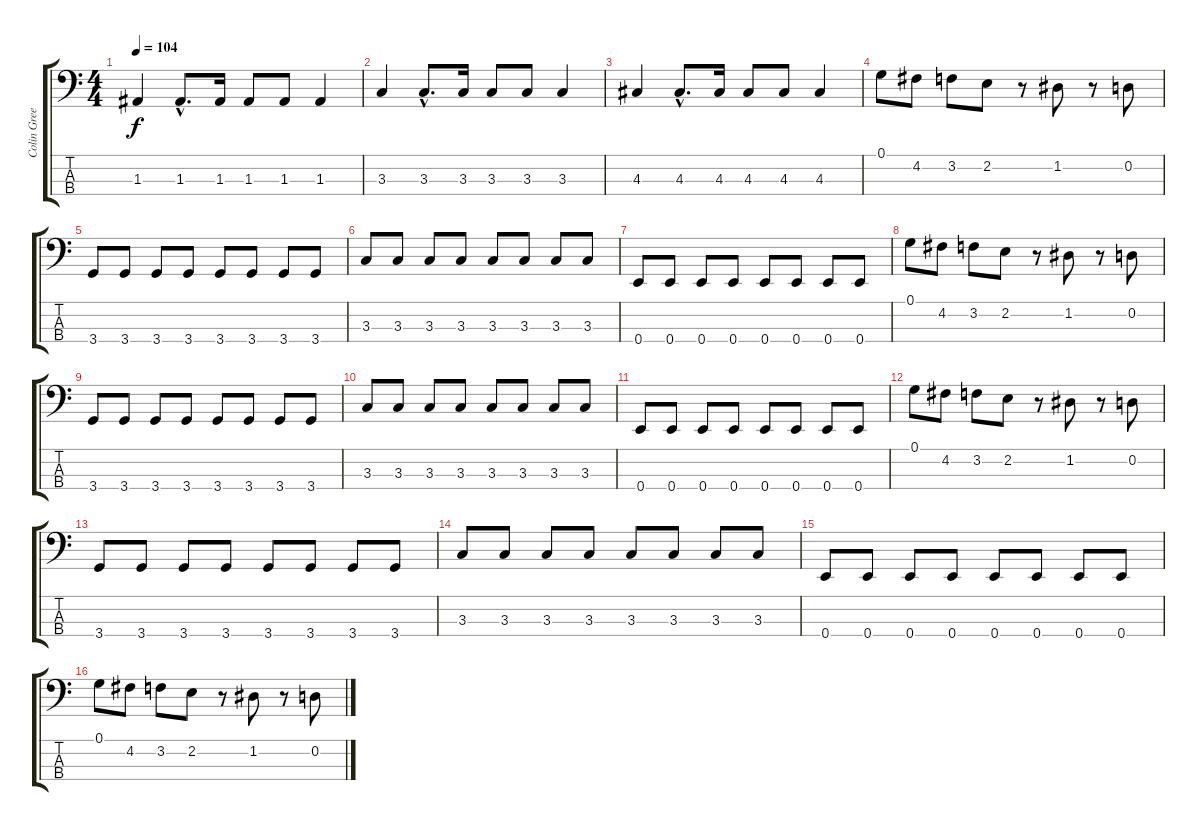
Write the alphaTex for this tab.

\track ("Colin Greenwood" "Colin Gree") {instrument electricbassfinger}
\staff {score tabs}
\tuning (G2 D2 A1 E1) {hide}
\ts (4 4)
\tempo 104
\clef f4
\ks c
1.3.4{dy f} 1.3{hac}.8{d} 1.3.16 1.3.8 1.3.8 1.3.4 |
3.3.4 3.3{hac}.8{d} 3.3.16 3.3.8 3.3.8 3.3.4 |
4.3.4 4.3{hac}.8{d} 4.3.16 4.3.8 4.3.8 4.3.4 |
0.1.8 4.2.8 3.2.8 2.2.8 r.8 1.2.8 r.8 0.2.8 |
3.4.8 3.4.8 3.4.8 3.4.8 3.4.8 3.4.8 3.4.8 3.4.8 |
3.3.8 3.3.8 3.3.8 3.3.8 3.3.8 3.3.8 3.3.8 3.3.8 |
0.4.8 0.4.8 0.4.8 0.4.8 0.4.8 0.4.8 0.4.8 0.4.8 |
0.1.8 4.2.8 3.2.8 2.2.8 r.8 1.2.8 r.8 0.2.8 |
3.4.8 3.4.8 3.4.8 3.4.8 3.4.8 3.4.8 3.4.8 3.4.8 |
3.3.8 3.3.8 3.3.8 3.3.8 3.3.8 3.3.8 3.3.8 3.3.8 |
0.4.8 0.4.8 0.4.8 0.4.8 0.4.8 0.4.8 0.4.8 0.4.8 |
0.1.8 4.2.8 3.2.8 2.2.8 r.8 1.2.8 r.8 0.2.8 |
3.4.8 3.4.8 3.4.8 3.4.8 3.4.8 3.4.8 3.4.8 3.4.8 |
3.3.8 3.3.8 3.3.8 3.3.8 3.3.8 3.3.8 3.3.8 3.3.8 |
0.4.8 0.4.8 0.4.8 0.4.8 0.4.8 0.4.8 0.4.8 0.4.8 |
0.1.8 4.2.8 3.2.8 2.2.8 r.8 1.2.8 r.8 0.2.8
